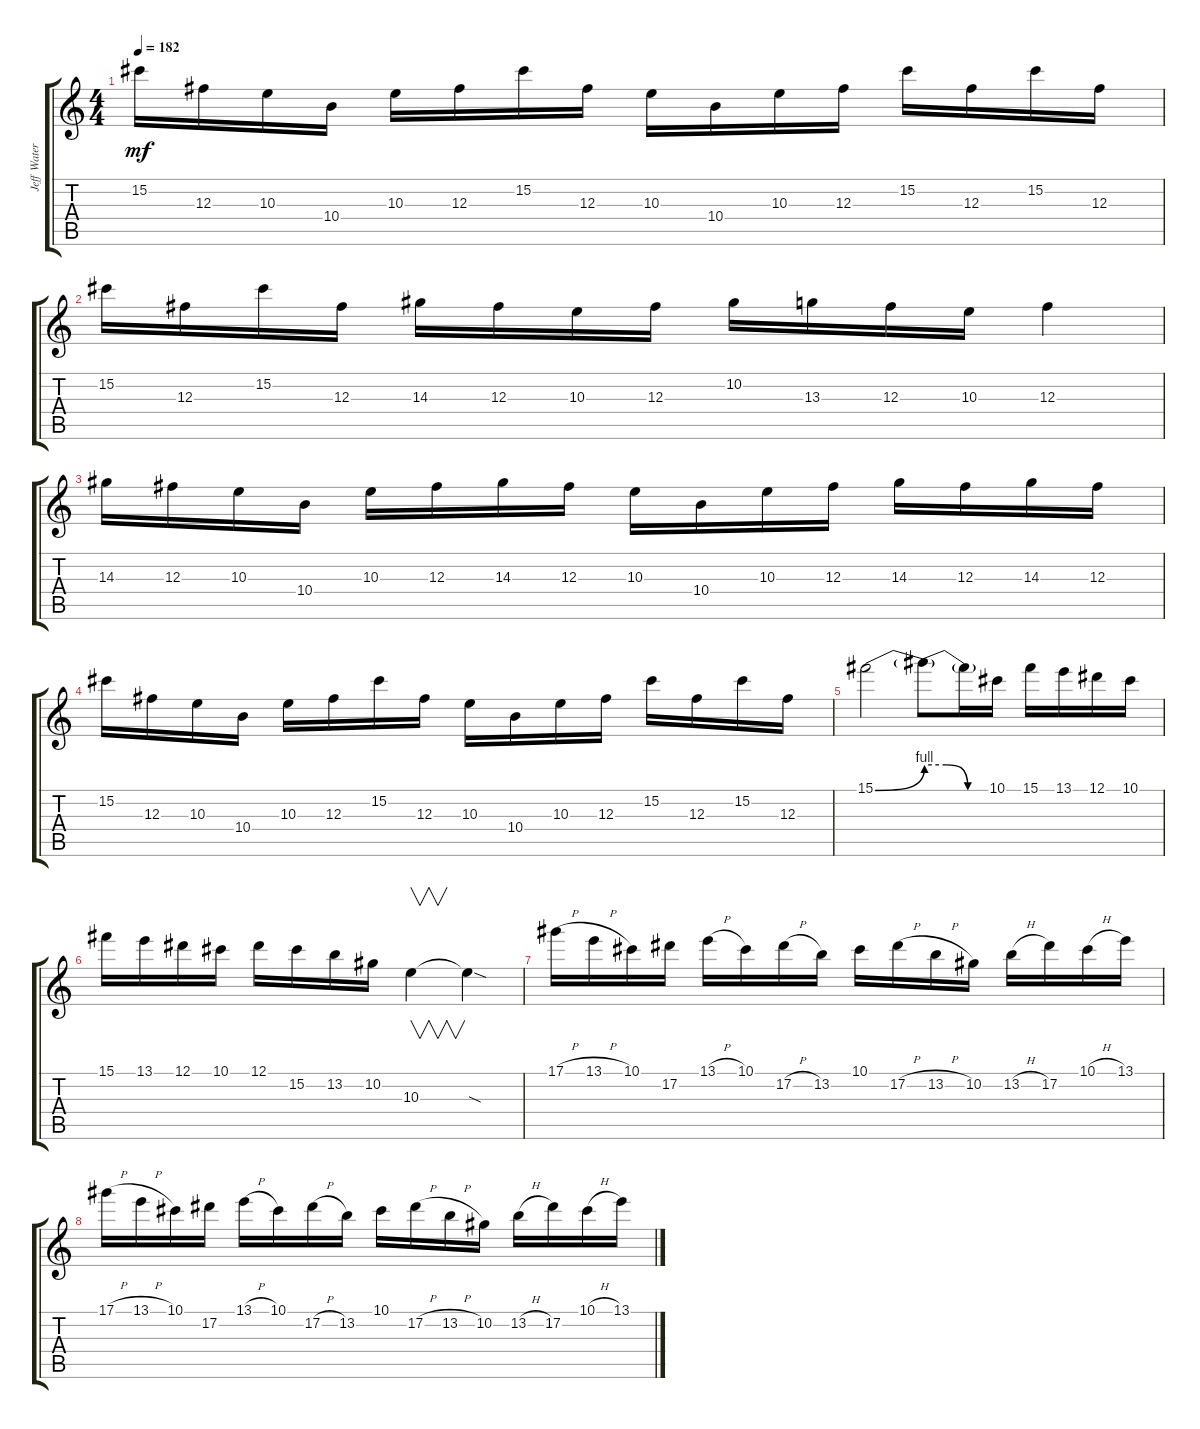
\track ("Jeff Waters" "Jeff Water") {instrument distortionguitar}
\staff {score tabs}
\tuning (Eb4 Bb3 Gb3 Db3 Ab2 Db2) {hide}
\ts (4 4)
\tempo 182
\clef g2
\ks c
15.2.16{dy mf} 12.3.16 10.3.16 10.4.16 10.3.16 12.3.16 15.2.16 12.3.16 10.3.16 10.4.16 10.3.16 12.3.16 15.2.16 12.3.16 15.2.16 12.3.16 |
15.2.16 12.3.16 15.2.16 12.3.16 14.3.16 12.3.16 10.3.16 12.3.16 10.2.16 13.3.16 12.3.16 10.3.16 12.3.4 |
14.3.16 12.3.16 10.3.16 10.4.16 10.3.16 12.3.16 14.3.16 12.3.16 10.3.16 10.4.16 10.3.16 12.3.16 14.3.16 12.3.16 14.3.16 12.3.16 |
15.2.16 12.3.16 10.3.16 10.4.16 10.3.16 12.3.16 15.2.16 12.3.16 10.3.16 10.4.16 10.3.16 12.3.16 15.2.16 12.3.16 15.2.16 12.3.16 |
15.1{be (bend 0 0 60 4)}.2 15.1{be (custom 0 4 20 4 40 0 60 0) t}.8 15.1{t}.16 10.1.16 15.1.16 13.1.16 12.1.16 10.1.16 |
15.1.16 13.1.16 12.1.16 10.1.16 12.1.16 15.2.16 13.2.16 10.2.16 10.3.4{v} 10.3{sod t}.4 |
17.1{h}.16 13.1{h}.16 10.1.16 17.2.16 13.1{h}.16 10.1.16 17.2{h}.16 13.2.16 10.1.16 17.2{h}.16 13.2{h}.16 10.2.16 13.2{h}.16 17.2.16 10.1{h}.16 13.1.16 |
17.1{h}.16 13.1{h}.16 10.1.16 17.2.16 13.1{h}.16 10.1.16 17.2{h}.16 13.2.16 10.1.16 17.2{h}.16 13.2{h}.16 10.2.16 13.2{h}.16 17.2.16 10.1{h}.16 13.1.16
